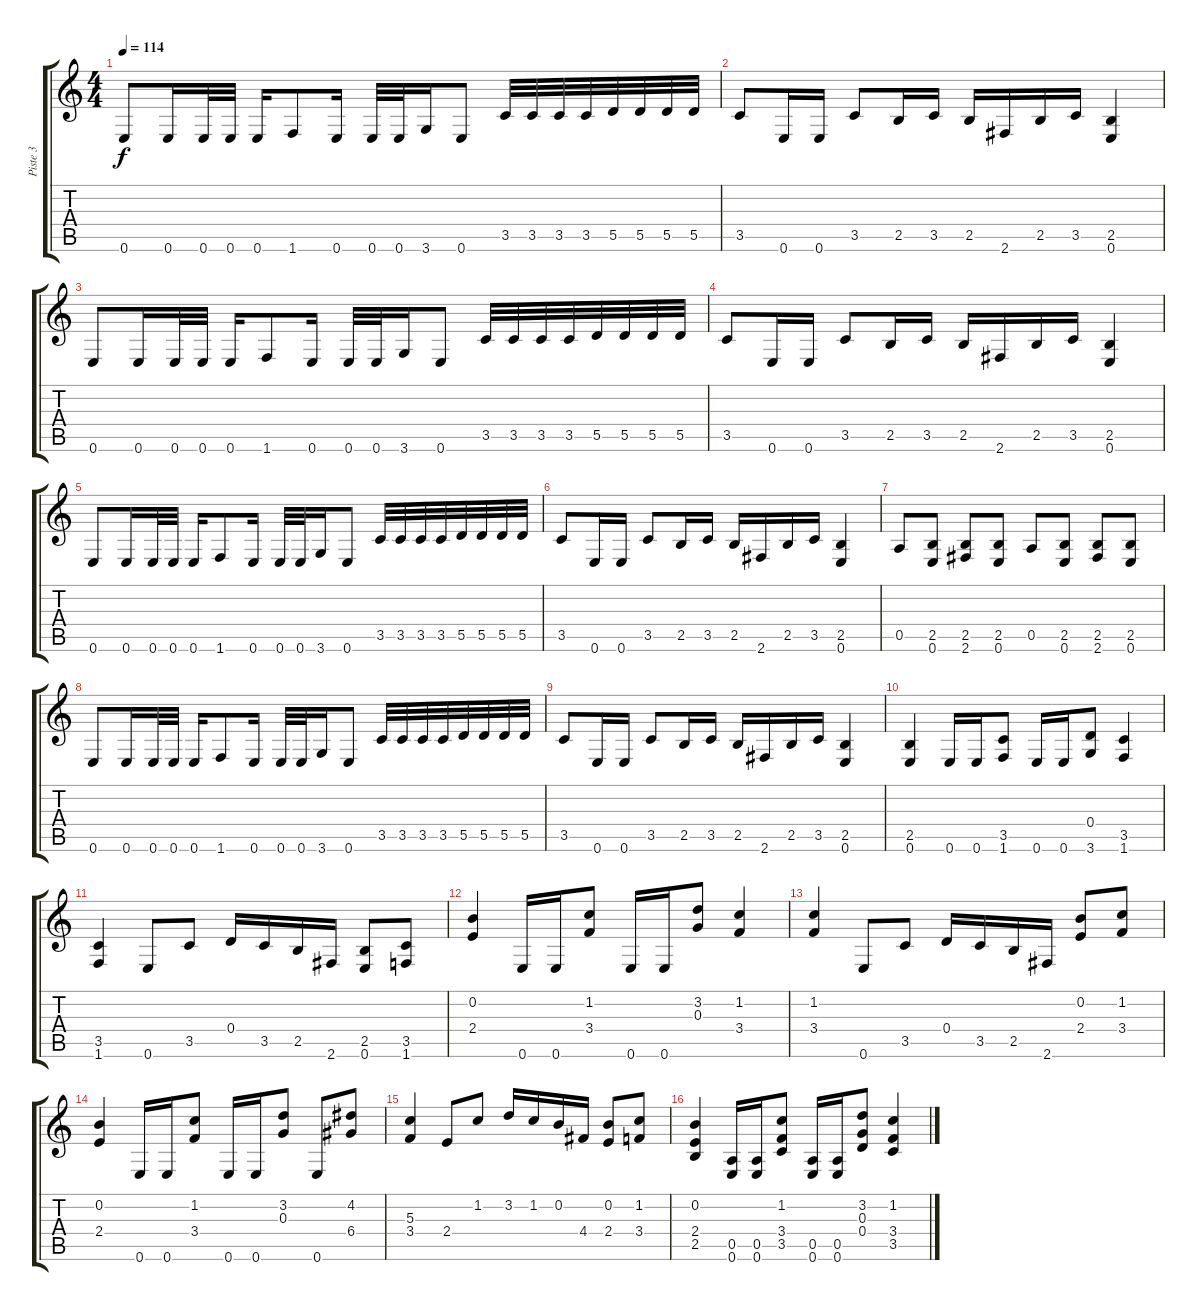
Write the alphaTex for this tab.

\track ("Piste 3" "Piste 3") {instrument acousticguitarsteel}
\staff {score tabs}
\tuning (E4 B3 G3 D3 A2 E2) {hide}
\ts (4 4)
\tempo 114
\clef g2
\ks c
0.6.8{dy f} 0.6.16 0.6.32 0.6.32 0.6.16 1.6.8 0.6.16 0.6.32 0.6.32 3.6.16 0.6.8 3.5.32 3.5.32 3.5.32 3.5.32 5.5.32 5.5.32 5.5.32 5.5.32 |
3.5.8 0.6.16 0.6.16 3.5.8 2.5.16 3.5.16 2.5.16 2.6.16 2.5.16 3.5.16 (2.5 0.6).4 |
0.6.8 0.6.16 0.6.32 0.6.32 0.6.16 1.6.8 0.6.16 0.6.32 0.6.32 3.6.16 0.6.8 3.5.32 3.5.32 3.5.32 3.5.32 5.5.32 5.5.32 5.5.32 5.5.32 |
3.5.8 0.6.16 0.6.16 3.5.8 2.5.16 3.5.16 2.5.16 2.6.16 2.5.16 3.5.16 (2.5 0.6).4 |
0.6.8 0.6.16 0.6.32 0.6.32 0.6.16 1.6.8 0.6.16 0.6.32 0.6.32 3.6.16 0.6.8 3.5.32 3.5.32 3.5.32 3.5.32 5.5.32 5.5.32 5.5.32 5.5.32 |
3.5.8 0.6.16 0.6.16 3.5.8 2.5.16 3.5.16 2.5.16 2.6.16 2.5.16 3.5.16 (2.5 0.6).4 |
0.5.8 (2.5 0.6).8 (2.5 2.6).8 (2.5 0.6).8 0.5.8 (2.5 0.6).8 (2.5 2.6).8 (2.5 0.6).8 |
0.6.8 0.6.16 0.6.32 0.6.32 0.6.16 1.6.8 0.6.16 0.6.32 0.6.32 3.6.16 0.6.8 3.5.32 3.5.32 3.5.32 3.5.32 5.5.32 5.5.32 5.5.32 5.5.32 |
3.5.8 0.6.16 0.6.16 3.5.8 2.5.16 3.5.16 2.5.16 2.6.16 2.5.16 3.5.16 (2.5 0.6).4 |
(2.5 0.6).4 0.6.16 0.6.16 (3.5 1.6).8 0.6.16 0.6.16 (0.4 3.6).8 (3.5 1.6).4 |
(3.5 1.6).4 0.6.8 3.5.8 0.4.16 3.5.16 2.5.16 2.6.16 (2.5 0.6).8 (3.5 1.6).8 |
(0.2 2.4).4 0.6.16 0.6.16 (1.2 3.4).8 0.6.16 0.6.16 (3.2 0.3).8 (1.2 3.4).4 |
(1.2 3.4).4 0.6.8 3.5.8 0.4.16 3.5.16 2.5.16 2.6.16 (0.2 2.4).8 (1.2 3.4).8 |
(0.2 2.4).4 0.6.16 0.6.16 (1.2 3.4).8 0.6.16 0.6.16 (3.2 0.3).8 0.6.8 (4.2 6.4).8 |
(5.3 3.4).4 2.4.8 1.2.8 3.2.16 1.2.16 0.2.16 4.4.16 (0.2 2.4).8 (1.2 3.4).8 |
(0.2 2.4 2.5).4 (0.5 0.6).16 (0.5 0.6).16 (1.2 3.4 3.5).8 (0.5 0.6).16 (0.5 0.6).16 (3.2 0.3 0.4).8 (1.2 3.4 3.5).4
